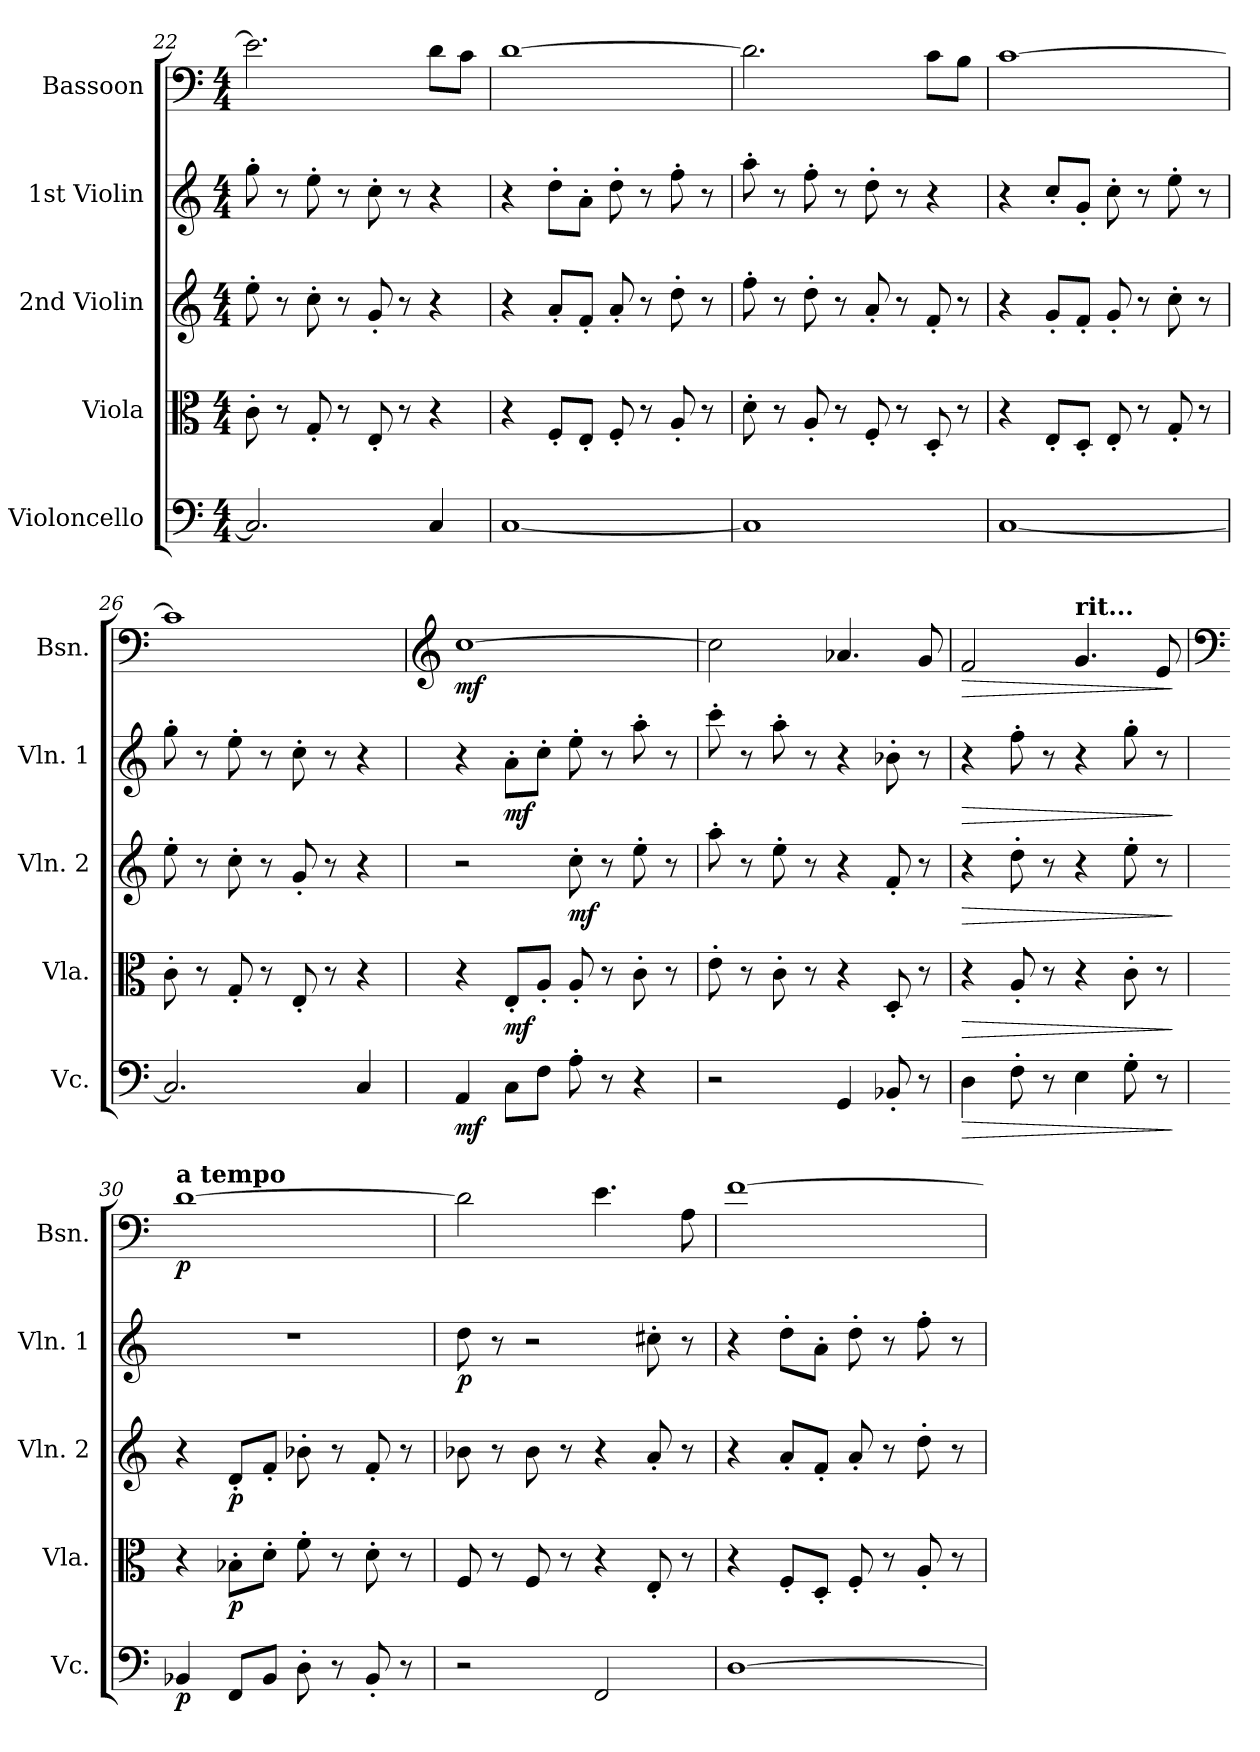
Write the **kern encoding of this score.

**kern	**dynam	**kern	**dynam	**kern	**dynam	**kern	**dynam	**kern	**dynam
*part5	*part5	*part4	*part4	*part3	*part3	*part2	*part2	*part1	*part1
*staff5	*staff5	*staff4	*staff4	*staff3	*staff3	*staff2	*staff2	*staff1	*staff1
*I"Violoncello	*	*I"Viola	*	*I"2nd Violin	*	*I"1st Violin	*	*I"Bassoon	*
*I'Vc.	*	*I'Vla.	*	*I'Vln. 2	*	*I'Vln. 1	*	*I'Bsn.	*
*clefF4	*	*clefC3	*	*clefG2	*	*clefG2	*	*clefF4	*
*k[]	*	*k[]	*	*k[]	*	*k[]	*	*k[]	*
*M4/4	*	*M4/4	*	*M4/4	*	*M4/4	*	*M4/4	*
=22	=22	=22	=22	=22	=22	=22	=22	=22	=22
2.C/]	.	8c'\	.	8ee'\	.	8gg'\	.	2.e\]	.
.	.	8r	.	8r	.	8r	.	.	.
.	.	8G'/	.	8cc'\	.	8ee'\	.	.	.
.	.	8r	.	8r	.	8r	.	.	.
.	.	8E'/	.	8g'/	.	8cc'\	.	.	.
.	.	8r	.	8r	.	8r	.	.	.
4C/	.	4r	.	4r	.	4r	.	8d\L	.
.	.	.	.	.	.	.	.	8c\J	.
=23	=23	=23	=23	=23	=23	=23	=23	=23	=23
[1C	.	4r	.	4r	.	4r	.	[1d	.
.	.	8F'/L	.	8a'/L	.	8dd'\L	.	.	.
.	.	8E'/J	.	8f'/J	.	8a'\J	.	.	.
.	.	8F'/	.	8a'/	.	8dd'\	.	.	.
.	.	8r	.	8r	.	8r	.	.	.
.	.	8A'/	.	8dd'\	.	8ff'\	.	.	.
.	.	8r	.	8r	.	8r	.	.	.
!!LO:LB:g=z
=24	=24	=24	=24	=24	=24	=24	=24	=24	=24
1C]	.	8d'\	.	8ff'\	.	8aa'\	.	2.d\]	.
.	.	8r	.	8r	.	8r	.	.	.
.	.	8A'/	.	8dd'\	.	8ff'\	.	.	.
.	.	8r	.	8r	.	8r	.	.	.
.	.	8F'/	.	8a'/	.	8dd'\	.	.	.
.	.	8r	.	8r	.	8r	.	.	.
.	.	8D'/	.	8f'/	.	4r	.	8c\L	.
.	.	8r	.	8r	.	.	.	8B\J	.
=25	=25	=25	=25	=25	=25	=25	=25	=25	=25
[1C	.	4r	.	4r	.	4r	.	[1c	.
.	.	8E'/L	.	8g'/L	.	8cc'/L	.	.	.
.	.	8D'/J	.	8f'/J	.	8g'/J	.	.	.
.	.	8E'/	.	8g'/	.	8cc'\	.	.	.
.	.	8r	.	8r	.	8r	.	.	.
.	.	8G'/	.	8cc'\	.	8ee'\	.	.	.
.	.	8r	.	8r	.	8r	.	.	.
=26	=26	=26	=26	=26	=26	=26	=26	=26	=26
2.C/]	.	8c'\	.	8ee'\	.	8gg'\	.	1c]	.
.	.	8r	.	8r	.	8r	.	.	.
.	.	8G'/	.	8cc'\	.	8ee'\	.	.	.
.	.	8r	.	8r	.	8r	.	.	.
.	.	8E'/	.	8g'/	.	8cc'\	.	.	.
.	.	8r	.	8r	.	8r	.	.	.
4C/	.	4r	.	4r	.	4r	.	.	.
=27	=27	=27	=27	=27	=27	=27	=27	=27	=27
*	*	*	*	*	*	*	*	*clefG2	*
!	!LO:DY:b	!	!	!	!	!	!	!	!LO:DY:b
4AA/	mf	4r	.	2r	.	4r	.	[1cc	mf
!	!	!	!LO:DY:b	!	!	!	!LO:DY:b	!	!
8C\L	.	8E'/L	mf	.	.	8a'\L	mf	.	.
8F\J	.	8A'/J	.	.	.	8cc'\J	.	.	.
!	!	!	!	!	!LO:DY:b	!	!	!	!
8A'\	.	8A'/	.	8cc'\	mf	8ee'\	.	.	.
8r	.	8r	.	8r	.	8r	.	.	.
4r	.	8c'\	.	8ee'\	.	8aa'\	.	.	.
.	.	8r	.	8r	.	8r	.	.	.
!!LO:PB:g=z
=28	=28	=28	=28	=28	=28	=28	=28	=28	=28
2r	.	8e'\	.	8aa'\	.	8ccc'\	.	2cc\]	.
.	.	8r	.	8r	.	8r	.	.	.
.	.	8c'\	.	8ee'\	.	8aa'\	.	.	.
.	.	8r	.	8r	.	8r	.	.	.
4GG/	.	4r	.	4r	.	4r	.	4.a-X/	.
8BB-X'/	.	8D'/	.	8f'/	.	8b-X'\	.	.	.
8r	.	8r	.	8r	.	8r	.	8g/	.
=29	=29	=29	=29	=29	=29	=29	=29	=29	=29
!	!LO:HP:b	!	!LO:HP:b	!	!LO:HP:b	!	!LO:HP:b	!	!LO:HP:b
4D\	>	4r	>	4r	>	4r	>	2f/	>
8F'\	.	8A'/	.	8dd'\	.	8ff'\	.	.	.
8r	.	8r	.	8r	.	8r	.	.	.
!	!	!	!	!	!	!	!	!LO:TX:a:B:t=rit...	!
4E\	.	4r	.	4r	.	4r	.	4.g/	.
8G'\	.	8c'\	.	8ee'\	.	8gg'\	.	.	.
8r	.	8r	.	8r	.	8r	.	8e/	.
.	]	.	]	.	]	.	]	.	]
=30	=30	=30	=30	=30	=30	=30	=30	=30	=30
!!LO:REH:place=s1:a:B:fs=14:t=C
*	*	*	*	*	*	*	*	*clefF4	*
!	!	!	!	!	!	!	!	!LO:TX:a:B:t=a tempo	!
!	!LO:DY:b	!	!	!	!	!	!	!	!LO:DY:b
4BB-X/	p	4r	.	4r	.	1r	.	[1d	p
!	!	!	!LO:DY:b	!	!LO:DY:b	!	!	!	!
8FF/L	.	8B-X'\L	p	8d'/L	p	.	.	.	.
8BB-/J	.	8d'\J	.	8f'/J	.	.	.	.	.
8D'\	.	8f'\	.	8b-X'\	.	.	.	.	.
8r	.	8r	.	8r	.	.	.	.	.
8BB-'/	.	8d'\	.	8f'/	.	.	.	.	.
8r	.	8r	.	8r	.	.	.	.	.
=31	=31	=31	=31	=31	=31	=31	=31	=31	=31
!	!	!	!	!	!	!	!LO:DY:b	!	!
2r	.	8F/	.	8b-X\	.	8dd\	p	2d\]	.
.	.	8r	.	8r	.	8r	.	.	.
.	.	8F/	.	8b-\	.	2r	.	.	.
.	.	8r	.	8r	.	.	.	.	.
2FF/	.	4r	.	4r	.	.	.	4.e\	.
.	.	8E'/	.	8a'/	.	8cc#X'\	.	.	.
.	.	8r	.	8r	.	8r	.	8A\	.
!!LO:LB:g=z
=32	=32	=32	=32	=32	=32	=32	=32	=32	=32
[1D	.	4r	.	4r	.	4r	.	[1f	.
.	.	8F'/L	.	8a'/L	.	8dd'\L	.	.	.
.	.	8D'/J	.	8f'/J	.	8a'\J	.	.	.
.	.	8F'/	.	8a'/	.	8dd'\	.	.	.
.	.	8r	.	8r	.	8r	.	.	.
.	.	8A'/	.	8dd'\	.	8ff'\	.	.	.
.	.	8r	.	8r	.	8r	.	.	.
=	=	=	=	=	=	=	=	=	=
*-	*-	*-	*-	*-	*-	*-	*-	*-	*-
